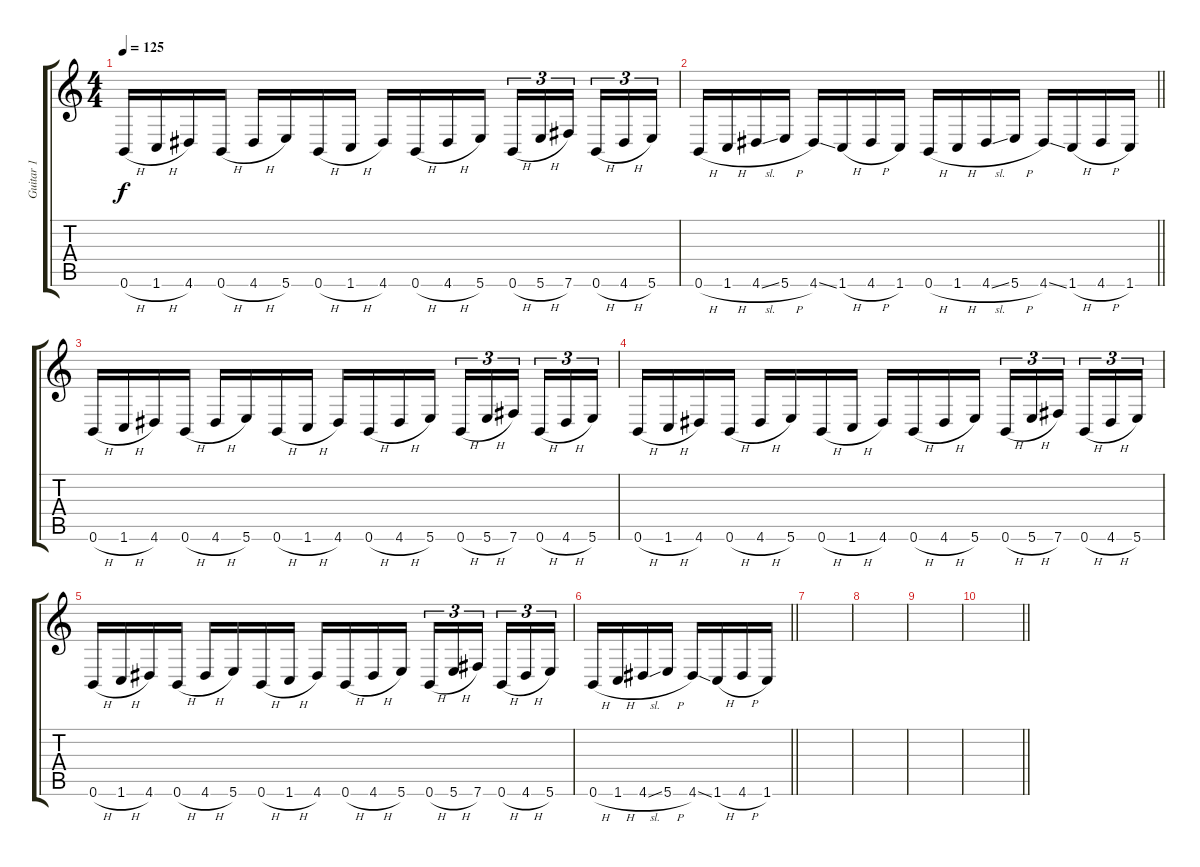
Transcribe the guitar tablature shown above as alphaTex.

\track ("Guitar 1" "Guitar 1") {instrument distortionguitar}
\staff {score tabs}
\tuning (Db4 Ab3 E3 B2 Gb2 B1) {hide}
\ts (4 4)
\tempo 125
\clef g2
\ks c
0.6{h}.16{dy f} 1.6{h}.16 4.6.16 0.6{h}.16 4.6{h}.16 5.6.16 0.6{h}.16 1.6{h}.16 4.6.16 0.6{h}.16 4.6{h}.16 5.6.16 0.6{h}.16{tu (3 2)} 5.6{h}.16{tu (3 2)} 7.6.16{tu (3 2) beam splitsecondary} 0.6{h}.16{tu (3 2)} 4.6{h}.16{tu (3 2)} 5.6.16{tu (3 2)} |
\barLineRight lightlight
0.6{h}.16 1.6{h}.16 4.6{sl}.16 5.6{h}.16 4.6{ss}.16 1.6{h}.16 4.6{h}.16 1.6.16 0.6{h}.16 1.6{h}.16 4.6{sl}.16 5.6{h}.16 4.6{ss}.16 1.6{h}.16 4.6{h}.16 1.6.16 |
0.6{h}.16 1.6{h}.16 4.6.16 0.6{h}.16 4.6{h}.16 5.6.16 0.6{h}.16 1.6{h}.16 4.6.16 0.6{h}.16 4.6{h}.16 5.6.16 0.6{h}.16{tu (3 2)} 5.6{h}.16{tu (3 2)} 7.6.16{tu (3 2) beam splitsecondary} 0.6{h}.16{tu (3 2)} 4.6{h}.16{tu (3 2)} 5.6.16{tu (3 2)} |
0.6{h}.16 1.6{h}.16 4.6.16 0.6{h}.16 4.6{h}.16 5.6.16 0.6{h}.16 1.6{h}.16 4.6.16 0.6{h}.16 4.6{h}.16 5.6.16 0.6{h}.16{tu (3 2)} 5.6{h}.16{tu (3 2)} 7.6.16{tu (3 2) beam splitsecondary} 0.6{h}.16{tu (3 2)} 4.6{h}.16{tu (3 2)} 5.6.16{tu (3 2)} |
0.6{h}.16 1.6{h}.16 4.6.16 0.6{h}.16 4.6{h}.16 5.6.16 0.6{h}.16 1.6{h}.16 4.6.16 0.6{h}.16 4.6{h}.16 5.6.16 0.6{h}.16{tu (3 2)} 5.6{h}.16{tu (3 2)} 7.6.16{tu (3 2) beam splitsecondary} 0.6{h}.16{tu (3 2)} 4.6{h}.16{tu (3 2)} 5.6.16{tu (3 2)} |
\barLineRight lightlight
0.6{h}.16 1.6{h}.16 4.6{sl}.16 5.6{h}.16 4.6{ss}.16 1.6{h}.16 4.6{h}.16 1.6.16 |
|
|
|
\barLineRight lightlight
